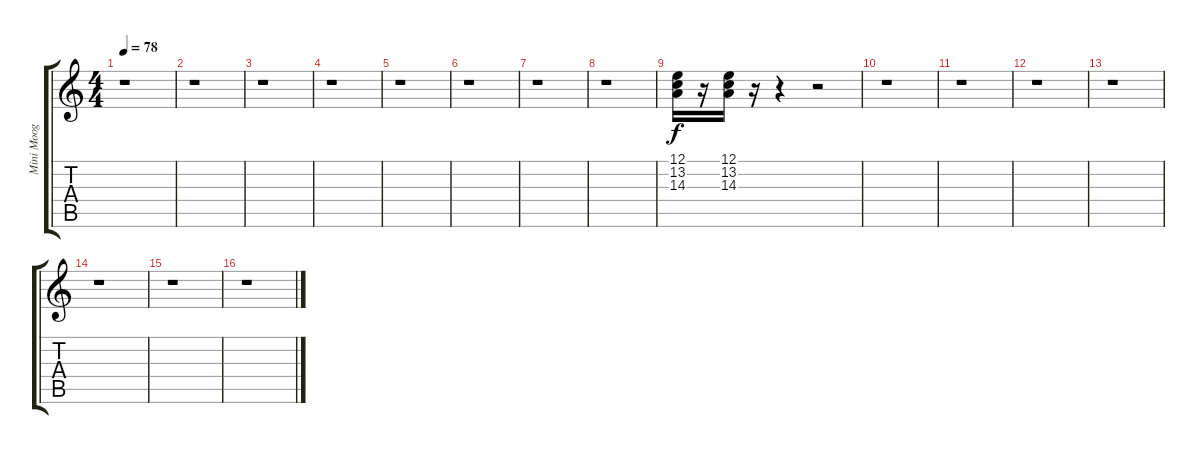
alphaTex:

\track ("Mini Moog" "Mini Moog") {instrument lead2sawtooth}
\staff {score tabs}
\tuning (E4 B3 G3 D3 A2 E2) {hide}
\ts (4 4)
\tempo 78
\clef g2
\ks c
r.1{dy f instrument lead2sawtooth} |
r.1 |
r.1 |
r.1 |
r.1 |
r.1 |
r.1 |
r.1 |
(12.1 13.2 14.3).16 r.16 (12.1 13.2 14.3).16 r.16 r.4 r.2 |
r.1 |
r.1 |
r.1 |
r.1 |
r.1 |
r.1 |
r.1
